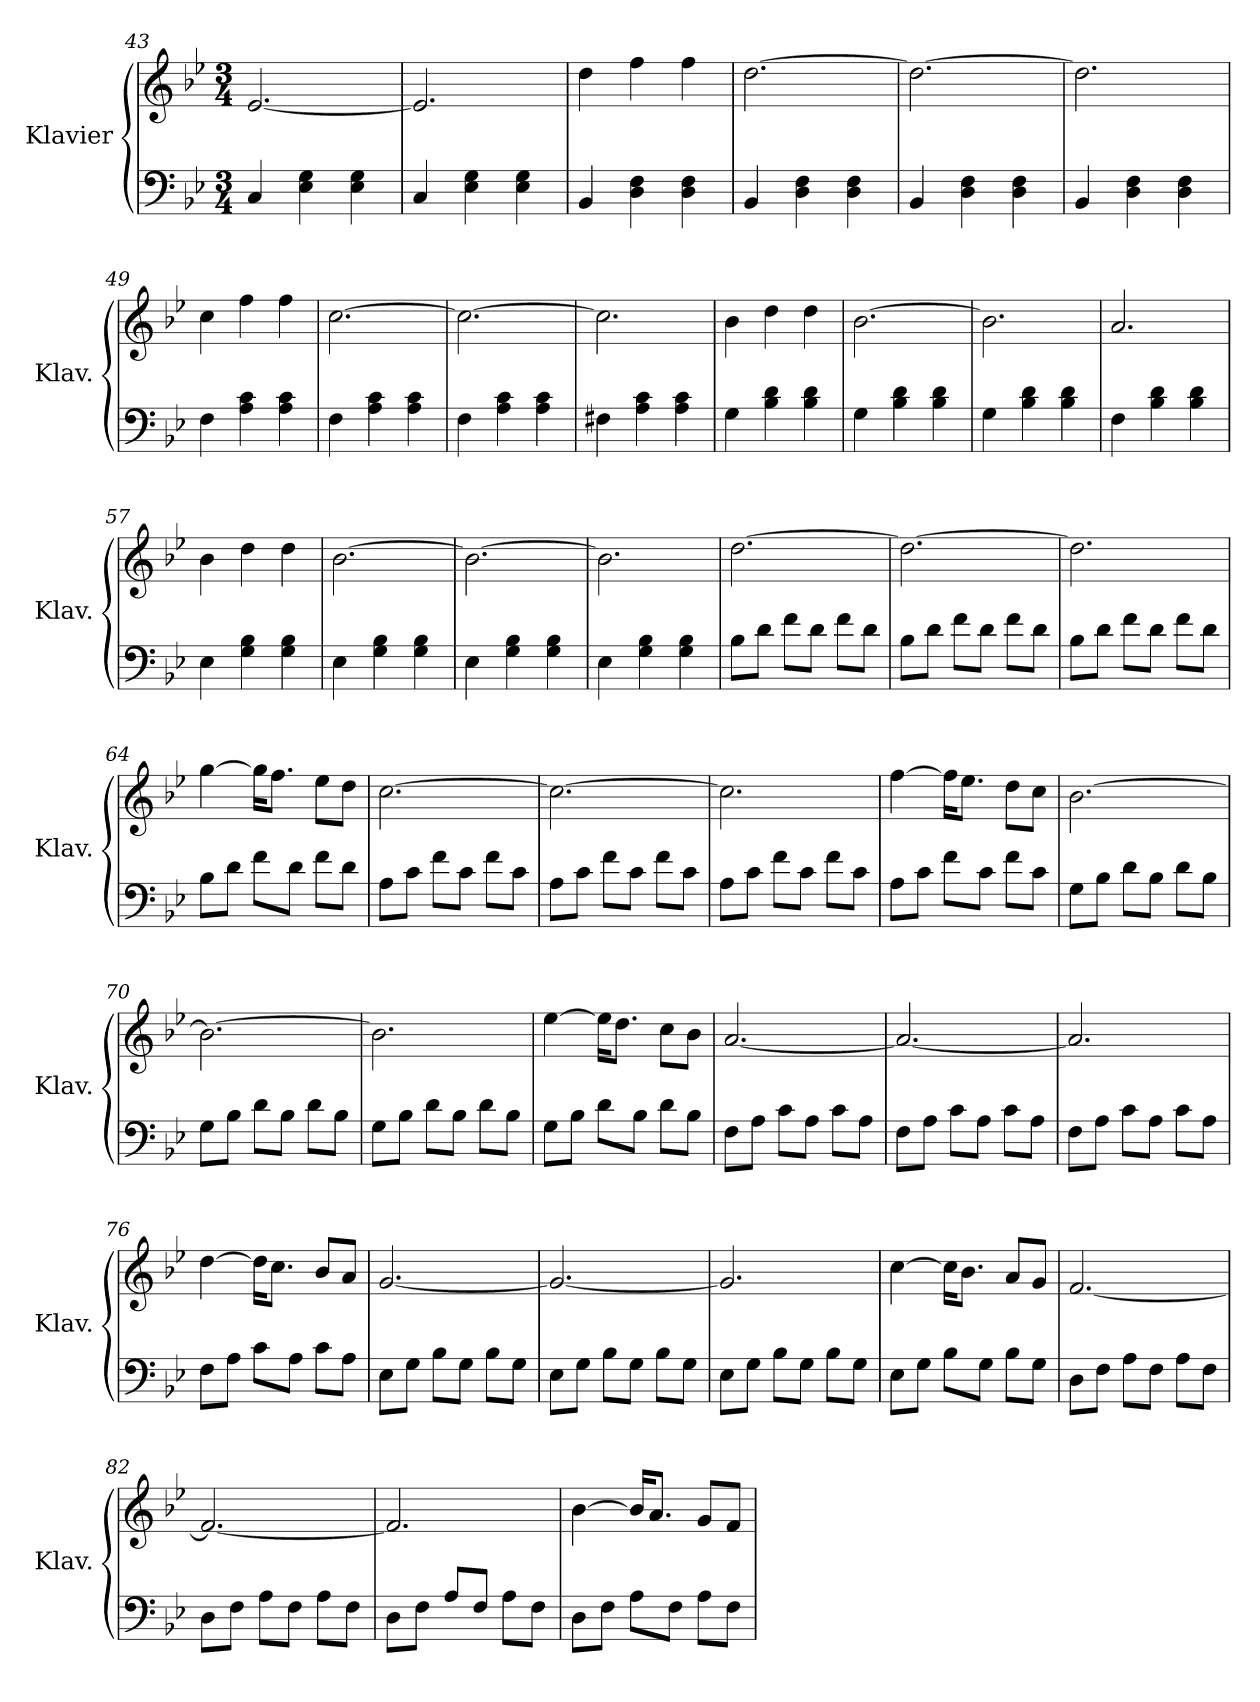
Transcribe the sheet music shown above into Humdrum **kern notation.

**kern	**kern
*part1	*part1
*staff2	*staff1
*I"Klavier	*
*I'Klav.	*
*clefF4	*clefG2
*k[b-e-]	*k[b-e-]
*M3/4	*M3/4
=43	=43
4C/	[2.e-/
4E-\ 4G\	.
4E-\ 4G\	.
=44	=44
4C/	2.e-/]
4E-\ 4G\	.
4E-\ 4G\	.
=45	=45
4BB-/	4dd\
4D\ 4F\	4ff\
4D\ 4F\	4ff\
=46	=46
4BB-/	[2.dd\
4D\ 4F\	.
4D\ 4F\	.
=47	=47
4BB-/	2.dd\_
4D\ 4F\	.
4D\ 4F\	.
=48	=48
4BB-/	2.dd\]
4D\ 4F\	.
4D\ 4F\	.
!!LO:LB:g=z
=49	=49
4F\	4cc\
4A\ 4c\	4ff\
4A\ 4c\	4ff\
=50	=50
4F\	[2.cc\
4A\ 4c\	.
4A\ 4c\	.
=51	=51
4F\	2.cc\_
4A\ 4c\	.
4A\ 4c\	.
=52	=52
4F#X\	2.cc\]
4A\ 4c\	.
4A\ 4c\	.
=53	=53
4G\	4b-\
4B-\ 4d\	4dd\
4B-\ 4d\	4dd\
=54	=54
4G\	[2.b-\
4B-\ 4d\	.
4B-\ 4d\	.
=55	=55
4G\	2.b-\]
4B-\ 4d\	.
4B-\ 4d\	.
=56	=56
4F\	2.a/
4B-\ 4d\	.
4B-\ 4d\	.
!!LO:LB:g=z
=57	=57
4E-\	4b-\
4G\ 4B-\	4dd\
4G\ 4B-\	4dd\
=58	=58
4E-\	[2.b-\
4G\ 4B-\	.
4G\ 4B-\	.
=59	=59
4E-\	2.b-\_
4G\ 4B-\	.
4G\ 4B-\	.
=60	=60
4E-\	2.b-\]
4G\ 4B-\	.
4G\ 4B-\	.
=61	=61
8B-\L	[2.dd\
8d\J	.
8f\L	.
8d\J	.
8f\L	.
8d\J	.
=62	=62
8B-\L	2.dd\_
8d\J	.
8f\L	.
8d\J	.
8f\L	.
8d\J	.
=63	=63
8B-\L	2.dd\]
8d\J	.
8f\L	.
8d\J	.
8f\L	.
8d\J	.
=64	=64
8B-\L	[4gg\
8d\J	.
8f\L	16gg\KL]
.	8.ff\J
8d\J	.
8f\L	8ee-\L
8d\J	8dd\J
!!LO:LB:g=z
=65	=65
8A\L	[2.cc\
8c\J	.
8f\L	.
8c\J	.
8f\L	.
8c\J	.
=66	=66
8A\L	2.cc\_
8c\J	.
8f\L	.
8c\J	.
8f\L	.
8c\J	.
=67	=67
8A\L	2.cc\]
8c\J	.
8f\L	.
8c\J	.
8f\L	.
8c\J	.
=68	=68
8A\L	[4ff\
8c\J	.
8f\L	16ff\KL]
.	8.ee-\J
8c\J	.
8f\L	8dd\L
8c\J	8cc\J
!!LO:LB:g=z
=69	=69
8G\L	[2.b-\
8B-\J	.
8d\L	.
8B-\J	.
8d\L	.
8B-\J	.
=70	=70
8G\L	2.b-\_
8B-\J	.
8d\L	.
8B-\J	.
8d\L	.
8B-\J	.
=71	=71
8G\L	2.b-\]
8B-\J	.
8d\L	.
8B-\J	.
8d\L	.
8B-\J	.
=72	=72
8G\L	[4ee-\
8B-\J	.
8d\L	16ee-\KL]
.	8.dd\J
8B-\J	.
8d\L	8cc\L
8B-\J	8b-\J
!!LO:LB:g=z
=73	=73
8F\L	[2.a/
8A\J	.
8c\L	.
8A\J	.
8c\L	.
8A\J	.
=74	=74
8F\L	2.a/_
8A\J	.
8c\L	.
8A\J	.
8c\L	.
8A\J	.
=75	=75
8F\L	2.a/]
8A\J	.
8c\L	.
8A\J	.
8c\L	.
8A\J	.
=76	=76
8F\L	[4dd\
8A\J	.
8c\L	16dd\KL]
.	8.cc\J
8A\J	.
8c\L	8b-/L
8A\J	8a/J
!!LO:PB:g=z
=77	=77
8E-\L	[2.g/
8G\J	.
8B-\L	.
8G\J	.
8B-\L	.
8G\J	.
=78	=78
8E-\L	2.g/_
8G\J	.
8B-\L	.
8G\J	.
8B-\L	.
8G\J	.
=79	=79
8E-\L	2.g/]
8G\J	.
8B-\L	.
8G\J	.
8B-\L	.
8G\J	.
=80	=80
8E-\L	[4cc\
8G\J	.
8B-\L	16cc\KL]
.	8.b-\J
8G\J	.
8B-\L	8a/L
8G\J	8g/J
!!LO:LB:g=z
=81	=81
8D\L	[2.f/
8F\J	.
8A\L	.
8F\J	.
8A\L	.
8F\J	.
=82	=82
8D\L	2.f/_
8F\J	.
8A\L	.
8F\J	.
8A\L	.
8F\J	.
=83	=83
8D\L	2.f/]
8F\J	.
8A/L	.
8F/J	.
8A\L	.
8F\J	.
=84	=84
8D\L	[4b-\
8F\J	.
8A\L	16b-/KL]
.	8.a/J
8F\J	.
8A\L	8g/L
8F\J	8f/J
=	=
*-	*-
